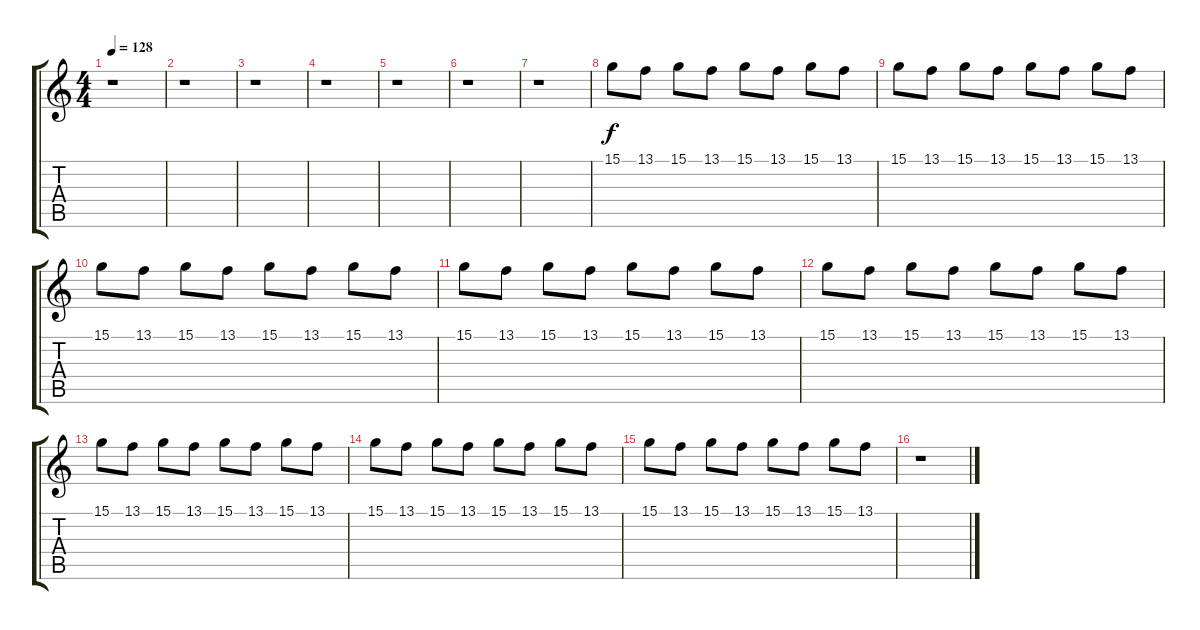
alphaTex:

\track "" {instrument pad8sweep}
\staff {score tabs}
\tuning (E4 B3 G3 D3 A2 E2) {hide}
\ts (4 4)
\tempo 128
\clef g2
\ks c
r.1{dy mf} |
r.1 |
r.1 |
r.1 |
r.1 |
r.1 |
r.1 |
15.1.8{dy f} 13.1.8 15.1.8 13.1.8 15.1.8 13.1.8 15.1.8 13.1.8 |
15.1.8 13.1.8 15.1.8 13.1.8 15.1.8 13.1.8 15.1.8 13.1.8 |
15.1.8 13.1.8 15.1.8 13.1.8 15.1.8 13.1.8 15.1.8 13.1.8 |
15.1.8 13.1.8 15.1.8 13.1.8 15.1.8 13.1.8 15.1.8 13.1.8 |
15.1.8 13.1.8 15.1.8 13.1.8 15.1.8 13.1.8 15.1.8 13.1.8 |
15.1.8 13.1.8 15.1.8 13.1.8 15.1.8 13.1.8 15.1.8 13.1.8 |
15.1.8 13.1.8 15.1.8 13.1.8 15.1.8 13.1.8 15.1.8 13.1.8 |
15.1.8 13.1.8 15.1.8 13.1.8 15.1.8 13.1.8 15.1.8 13.1.8 |
r.1
